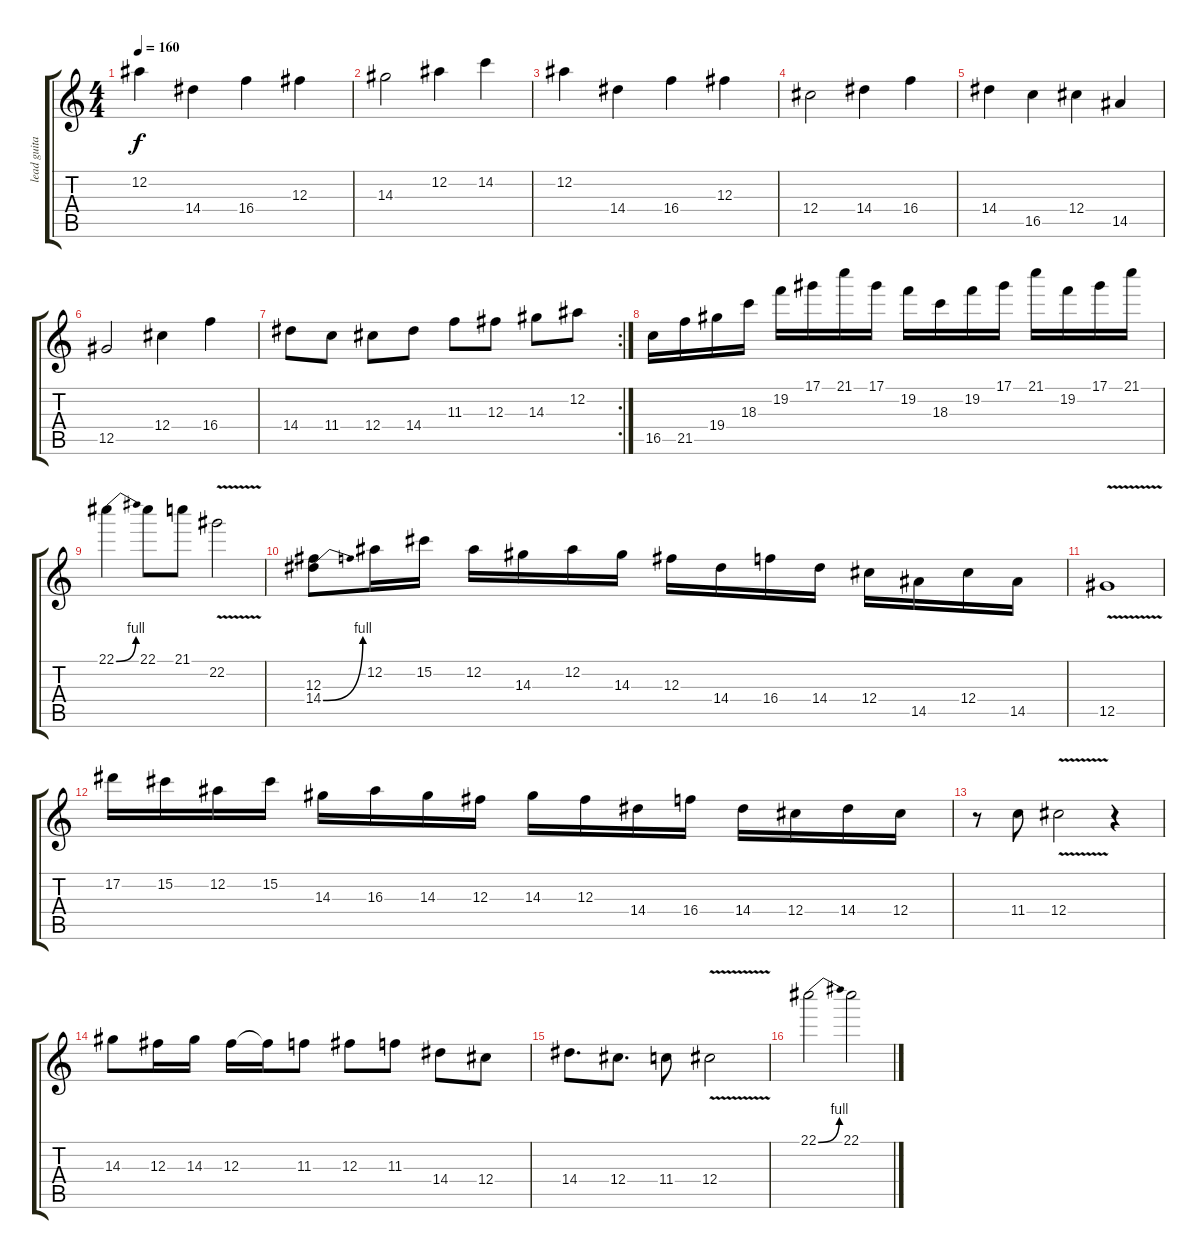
\track ("lead guitar" "lead guita") {instrument overdrivenguitar}
\staff {score tabs}
\tuning (Eb4 Bb3 Gb3 Db3 Ab2 Eb2) {hide}
\ts (4 4)
\tempo 160
\clef g2
\ks c
12.2.4{dy f} 14.4.4 16.4.4 12.3.4 |
14.3.2 12.2.4 14.2.4 |
12.2.4 14.4.4 16.4.4 12.3.4 |
12.4.2 14.4.4 16.4.4 |
14.4.4 16.5.4 12.4.4 14.5.4 |
12.5.2 12.4.4 16.4.4 |
\rc 2
14.4.8 11.4.8 12.4.8 14.4.8 11.3.8 12.3.8 14.3.8 12.2.8 |
16.5.16 21.5.16 19.4.16 18.3.16 19.2.16 17.1.16 21.1.16 17.1.16 19.2.16 18.3.16 19.2.16 17.1.16 21.1.16 19.2.16 17.1.16 21.1.16 |
22.1{be (bend 0 0 60 4)}.4 22.1.8 21.1.8 22.2{v}.2 |
(12.3 14.4{be (bend 0 0 60 4)}).8 12.2.16 15.2.16 12.2.16 14.3.16 12.2.16 14.3.16 12.3.16 14.4.16 16.4.16 14.4.16 12.4.16 14.5.16 12.4.16 14.5.16 |
12.5{v}.1 |
17.2.16 15.2.16 12.2.16 15.2.16 14.3.16 16.3.16 14.3.16 12.3.16 14.3.16 12.3.16 14.4.16 16.4.16 14.4.16 12.4.16 14.4.16 12.4.16 |
r.8 11.4.8 12.4{v}.2 r.4 |
14.3.8 12.3.16 14.3.16 12.3.16 12.3{t}.16 11.3.8 12.3.8 11.3.8 14.4.8 12.4.8 |
14.4.8{d} 12.4.8{d} 11.4.8 12.4{v}.2 |
22.1{be (bend 0 0 60 4)}.2 22.1.2
